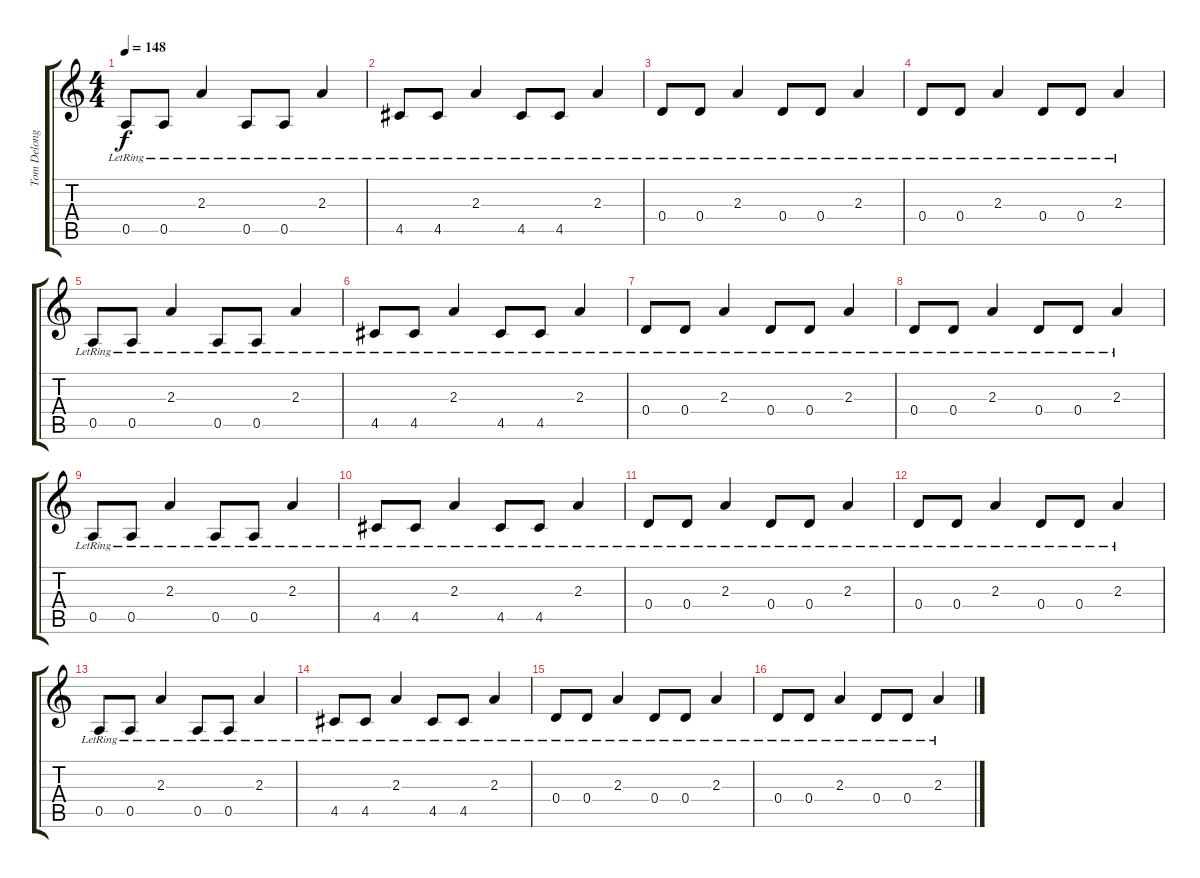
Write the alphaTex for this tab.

\track ("Tom Delonge - Guitar" "Tom Delong") {instrument electricguitarclean}
\staff {score tabs}
\tuning (E4 B3 G3 D3 A2 E2) {hide}
\ts (4 4)
\tempo 148
\clef g2
\ks c
0.5{lr}.8{dy f} 0.5{lr}.8 2.3{lr}.4 0.5{lr}.8 0.5{lr}.8 2.3{lr}.4 |
4.5{lr}.8 4.5{lr}.8 2.3{lr}.4 4.5{lr}.8 4.5{lr}.8 2.3{lr}.4 |
0.4{lr}.8 0.4{lr}.8 2.3{lr}.4 0.4{lr}.8 0.4{lr}.8 2.3{lr}.4 |
0.4{lr}.8 0.4{lr}.8 2.3{lr}.4 0.4{lr}.8 0.4{lr}.8 2.3{lr}.4 |
0.5{lr}.8 0.5{lr}.8 2.3{lr}.4 0.5{lr}.8 0.5{lr}.8 2.3{lr}.4 |
4.5{lr}.8 4.5{lr}.8 2.3{lr}.4 4.5{lr}.8 4.5{lr}.8 2.3{lr}.4 |
0.4{lr}.8 0.4{lr}.8 2.3{lr}.4 0.4{lr}.8 0.4{lr}.8 2.3{lr}.4 |
0.4{lr}.8 0.4{lr}.8 2.3{lr}.4 0.4{lr}.8 0.4{lr}.8 2.3{lr}.4 |
0.5{lr}.8 0.5{lr}.8 2.3{lr}.4 0.5{lr}.8 0.5{lr}.8 2.3{lr}.4 |
4.5{lr}.8 4.5{lr}.8 2.3{lr}.4 4.5{lr}.8 4.5{lr}.8 2.3{lr}.4 |
0.4{lr}.8 0.4{lr}.8 2.3{lr}.4 0.4{lr}.8 0.4{lr}.8 2.3{lr}.4 |
0.4{lr}.8 0.4{lr}.8 2.3{lr}.4 0.4{lr}.8 0.4{lr}.8 2.3{lr}.4 |
0.5{lr}.8 0.5{lr}.8 2.3{lr}.4 0.5{lr}.8 0.5{lr}.8 2.3{lr}.4 |
4.5{lr}.8 4.5{lr}.8 2.3{lr}.4 4.5{lr}.8 4.5{lr}.8 2.3{lr}.4 |
0.4{lr}.8 0.4{lr}.8 2.3{lr}.4 0.4{lr}.8 0.4{lr}.8 2.3{lr}.4 |
0.4{lr}.8 0.4{lr}.8 2.3{lr}.4 0.4{lr}.8 0.4{lr}.8 2.3{lr}.4
